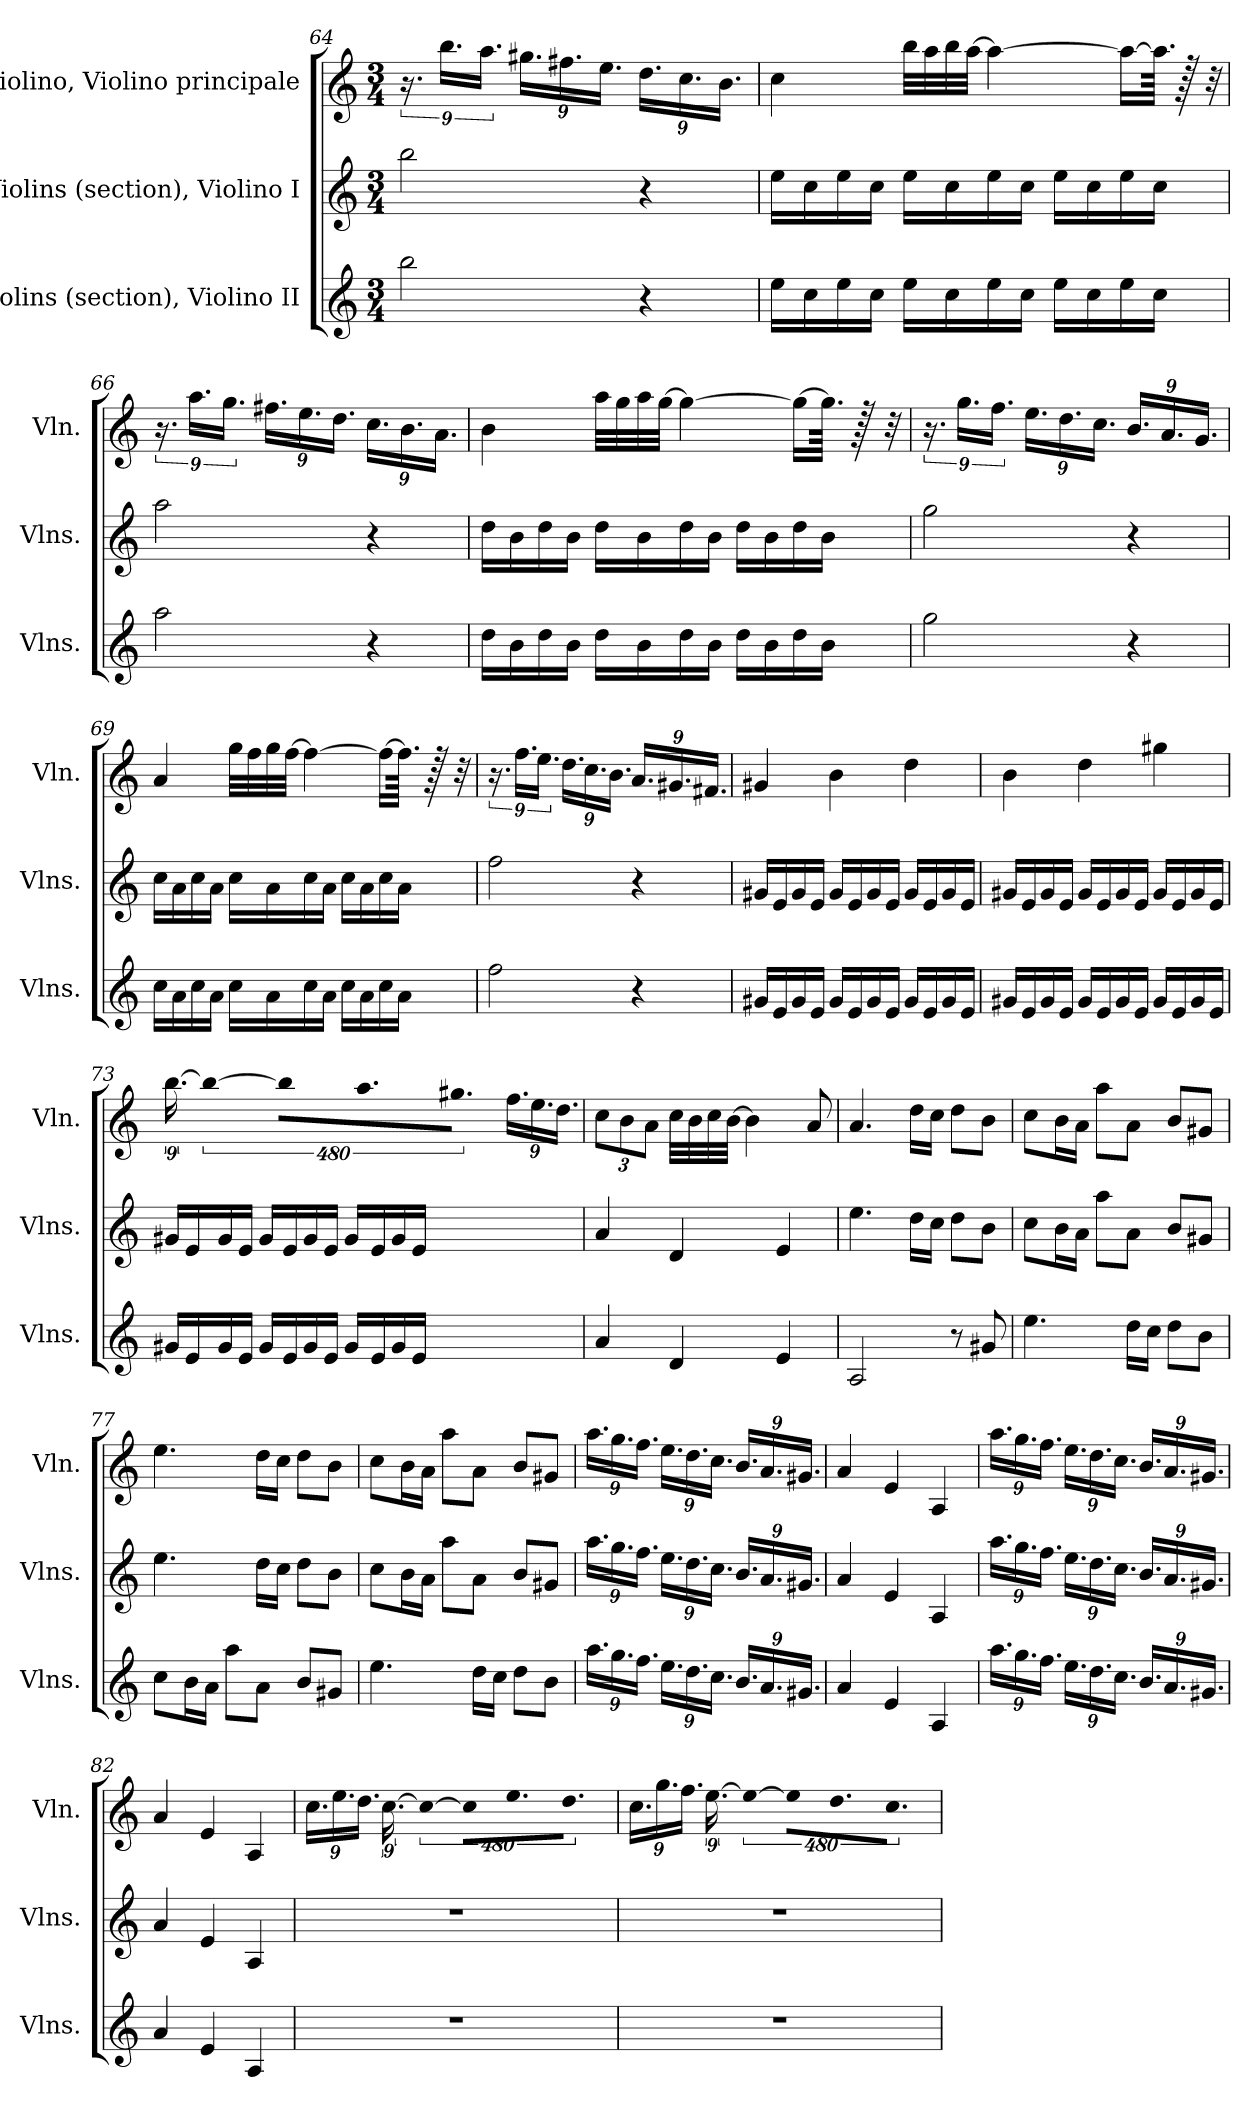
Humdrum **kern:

**kern	**kern	**kern
*part3	*part2	*part1
*staff3	*staff2	*staff1
*I"Violins (section), Violino II	*I"Violins (section), Violino I	*I"Violino, Violino principale
*I'Vlns.	*I'Vlns.	*I'Vln.
!!LO:PB:g=z
*clefG2	*clefG2	*clefG2
*k[]	*k[]	*k[]
*M3/4	*M3/4	*M3/4
=64	=64	=64
2bb\	2bb\	18.r
.	.	18.bb\LL
.	.	18.aa\JJ
.	.	18.gg#X\LL
.	.	18.ff#X\
.	.	18.ee\JJ
4r	4r	18.dd\LL
.	.	18.cc\
.	.	18.b\JJ
!!LO:LB:g=z
=65	=65	=65
16ee\LL	16ee\LL	4cc\
16cc\	16cc\	.
16ee\	16ee\	.
16cc\JJ	16cc\JJ	.
16ee\LL	16ee\LL	32bb\LLL
.	.	32aa\
16cc\	16cc\	32bb\
.	.	[32aa\JJJ
16ee\	16ee\	4aa\_
16cc\JJ	16cc\JJ	.
16ee\LL	16ee\LL	.
16cc\	16cc\	.
16ee\	16ee\	16aa\LL_
16cc\JJ	16cc\JJ	64.aa\JJkk]
.	.	128r
.	.	32r
!!LO:LB:g=z
=66	=66	=66
2aa\	2aa\	18.r
.	.	18.aa\LL
.	.	18.gg\JJ
.	.	18.ff#X\LL
.	.	18.ee\
.	.	18.dd\JJ
4r	4r	18.cc\LL
.	.	18.b\
.	.	18.a\JJ
!!LO:LB:g=z
=67	=67	=67
16dd\LL	16dd\LL	4b\
16b\	16b\	.
16dd\	16dd\	.
16b\JJ	16b\JJ	.
16dd\LL	16dd\LL	32aa\LLL
.	.	32gg\
16b\	16b\	32aa\
.	.	[32gg\JJJ
16dd\	16dd\	4gg\_
16b\JJ	16b\JJ	.
16dd\LL	16dd\LL	.
16b\	16b\	.
16dd\	16dd\	16gg\LL_
16b\JJ	16b\JJ	64.gg\JJkk]
.	.	128r
.	.	32r
!!LO:PB:g=z
=68	=68	=68
2gg\	2gg\	18.r
.	.	18.gg\LL
.	.	18.ff\JJ
.	.	18.ee\LL
.	.	18.dd\
.	.	18.cc\JJ
4r	4r	18.b/LL
.	.	18.a/
.	.	18.g/JJ
!!LO:LB:g=z
=69	=69	=69
16cc\LL	16cc\LL	4a/
16a\	16a\	.
16cc\	16cc\	.
16a\JJ	16a\JJ	.
16cc\LL	16cc\LL	32gg\LLL
.	.	32ff\
16a\	16a\	32gg\
.	.	[32ff\JJJ
16cc\	16cc\	4ff\_
16a\JJ	16a\JJ	.
16cc\LL	16cc\LL	.
16a\	16a\	.
16cc\	16cc\	16ff\LL_
16a\JJ	16a\JJ	64.ff\JJkk]
.	.	128r
.	.	32r
!!LO:LB:g=z
=70	=70	=70
2ff\	2ff\	18.r
.	.	18.ff\LL
.	.	18.ee\JJ
.	.	18.dd\LL
.	.	18.cc\
.	.	18.b\JJ
4r	4r	18.a/LL
.	.	18.g#X/
.	.	18.f#X/JJ
=71	=71	=71
16g#X/LL	16g#X/LL	4g#X/
16e/	16e/	.
16g#/	16g#/	.
16e/JJ	16e/JJ	.
16g#/LL	16g#/LL	4b\
16e/	16e/	.
16g#/	16g#/	.
16e/JJ	16e/JJ	.
16g#/LL	16g#/LL	4dd\
16e/	16e/	.
16g#/	16g#/	.
16e/JJ	16e/JJ	.
=72	=72	=72
16g#X/LL	16g#X/LL	4b\
16e/	16e/	.
16g#/	16g#/	.
16e/JJ	16e/JJ	.
16g#/LL	16g#/LL	4dd\
16e/	16e/	.
16g#/	16g#/	.
16e/JJ	16e/JJ	.
16g#/LL	16g#/LL	4gg#X\
16e/	16e/	.
16g#/	16g#/	.
16e/JJ	16e/JJ	.
!!LO:PB:g=z
=73	=73	=73
16g#X/LL	16g#X/LL	[18.bb\
16e/	16e/	.
!	!	!LO:N:vis=4
.	.	1920%427bb\_
16g#/	16g#/	.
16e/JJ	16e/JJ	.
16g#/LL	16g#/LL	.
!	!	!LO:N:vis=32
.	.	1920%53bb\KLL]
16e/	16e/	.
.	.	18.aa\
16g#/	16g#/	.
.	.	18.gg#X\JJ
16e/JJ	16e/JJ	.
16g#/LL	16g#/LL	18.ff\LL
16e/	16e/	.
.	.	18.ee\
16g#/	16g#/	.
.	.	18.dd\JJ
16e/JJ	16e/JJ	.
=74	=74	=74
*	*	*Xbrackettup
4a/	4a/	12cc\L
.	.	12b\
.	.	12a\J
4d/	4d/	32cc\LLL
.	.	32b\
.	.	32cc\
.	.	[32b\JJJ
.	.	4b\]
4e/	4e/	.
.	.	8a/
=75	=75	=75
2A/	4.ee\	4.a/
.	16dd\LL	16dd\LL
.	16cc\JJ	16cc\JJ
8r	8dd\L	8dd\L
8g#X/	8b\J	8b\J
=76	=76	=76
4.ee\	8cc\L	8cc\L
.	16b\L	16b\L
.	16a\JJ	16a\JJ
.	8aa\L	8aa\L
16dd\LL	8a\J	8a\J
16cc\JJ	.	.
8dd\L	8b/L	8b/L
8b\J	8g#X/J	8g#X/J
!!LO:LB:g=z
=77	=77	=77
8cc\L	4.ee\	4.ee\
16b\L	.	.
16a\JJ	.	.
8aa\L	.	.
8a\J	16dd\LL	16dd\LL
.	16cc\JJ	16cc\JJ
8b/L	8dd\L	8dd\L
8g#X/J	8b\J	8b\J
=78	=78	=78
4.ee\	8cc\L	8cc\L
.	16b\L	16b\L
.	16a\JJ	16a\JJ
.	8aa\L	8aa\L
16dd\LL	8a\J	8a\J
16cc\JJ	.	.
8dd\L	8b/L	8b/L
8b\J	8g#X/J	8g#X/J
=79	=79	=79
*	*	*brackettup
18.aa\LL	18.aa\LL	18.aa\LL
18.gg\	18.gg\	18.gg\
18.ff\JJ	18.ff\JJ	18.ff\JJ
18.ee\LL	18.ee\LL	18.ee\LL
18.dd\	18.dd\	18.dd\
18.cc\JJ	18.cc\JJ	18.cc\JJ
18.b/LL	18.b/LL	18.b/LL
18.a/	18.a/	18.a/
18.g#X/JJ	18.g#X/JJ	18.g#X/JJ
=80	=80	=80
4a/	4a/	4a/
4e/	4e/	4e/
4A/	4A/	4A/
!!LO:PB:g=z
=81	=81	=81
18.aa\LL	18.aa\LL	18.aa\LL
18.gg\	18.gg\	18.gg\
18.ff\JJ	18.ff\JJ	18.ff\JJ
18.ee\LL	18.ee\LL	18.ee\LL
18.dd\	18.dd\	18.dd\
18.cc\JJ	18.cc\JJ	18.cc\JJ
18.b/LL	18.b/LL	18.b/LL
18.a/	18.a/	18.a/
18.g#X/JJ	18.g#X/JJ	18.g#X/JJ
=82	=82	=82
4a/	4a/	4a/
4e/	4e/	4e/
4A/	4A/	4A/
=83	=83	=83
2.r	2.r	18.cc\LL
.	.	18.ee\
.	.	18.dd\JJ
.	.	[18.cc\
!	!	!LO:N:vis=4
.	.	1920%427cc\_
!	!	!LO:N:vis=32
.	.	1920%53cc\KLL]
.	.	18.ee\
.	.	18.dd\JJ
=84	=84	=84
2.r	2.r	18.cc\LL
.	.	18.gg\
.	.	18.ff\JJ
.	.	[18.ee\
!	!	!LO:N:vis=4
.	.	1920%427ee\_
!	!	!LO:N:vis=32
.	.	1920%53ee\KLL]
.	.	18.dd\
.	.	18.cc\JJ
=	=	=
*-	*-	*-
